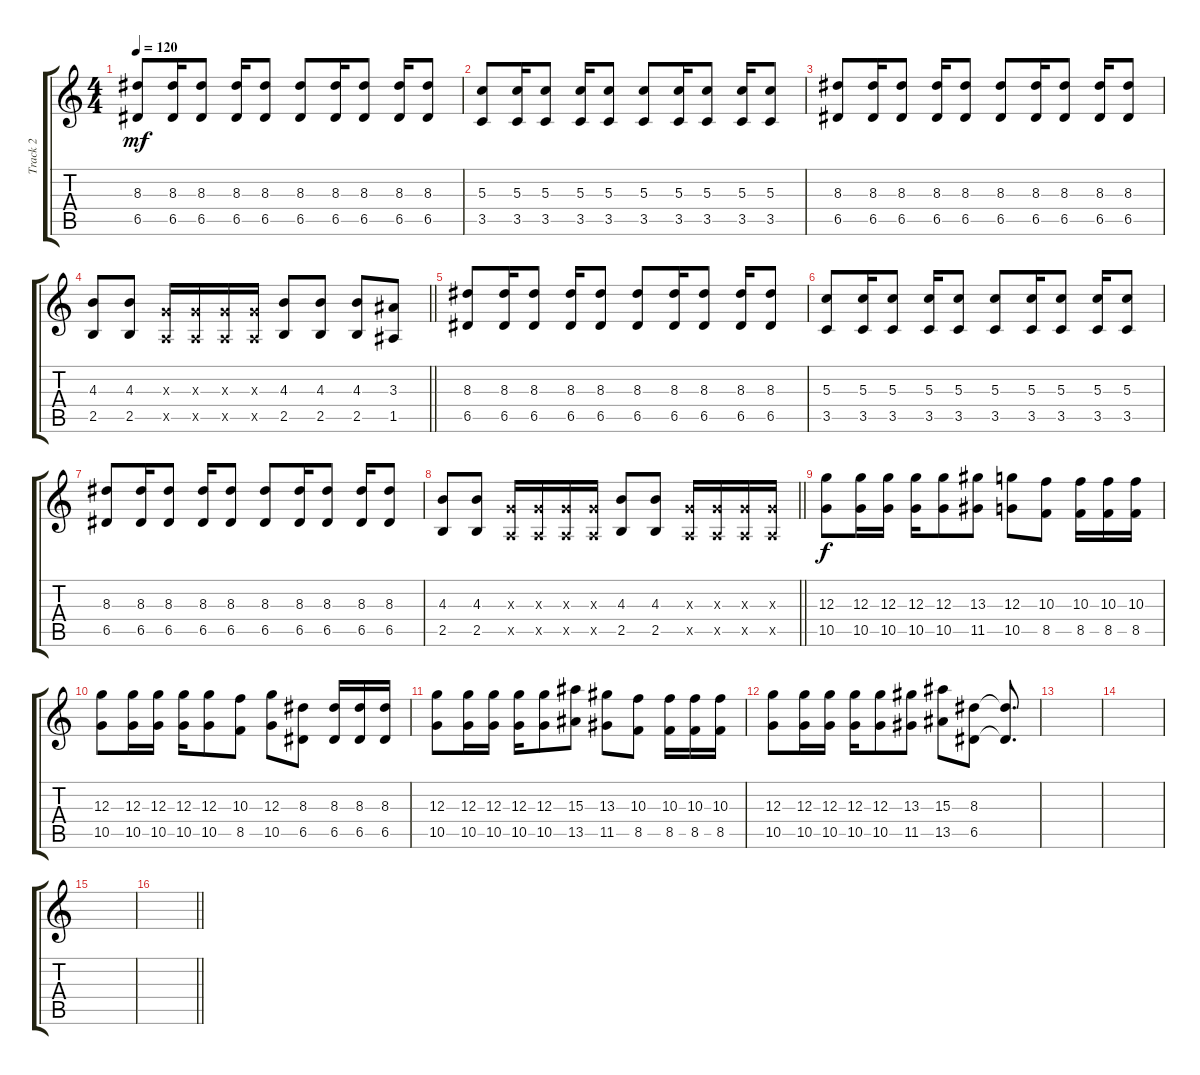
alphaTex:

\track ("Track 2" "Track 2") {instrument overdrivenguitar}
\staff {score tabs}
\tuning (E4 B3 G3 D3 A2 E2) {hide}
\ts (4 4)
\tempo 120
\clef g2
\ks c
(8.3 6.5).8{dy mf} (8.3 6.5).16 (8.3 6.5).8 (8.3 6.5).16 (8.3 6.5).8 (8.3 6.5).8 (8.3 6.5).16 (8.3 6.5).8 (8.3 6.5).16 (8.3 6.5).8 |
(5.3 3.5).8 (5.3 3.5).16 (5.3 3.5).8 (5.3 3.5).16 (5.3 3.5).8 (5.3 3.5).8 (5.3 3.5).16 (5.3 3.5).8 (5.3 3.5).16 (5.3 3.5).8 |
(8.3 6.5).8 (8.3 6.5).16 (8.3 6.5).8 (8.3 6.5).16 (8.3 6.5).8 (8.3 6.5).8 (8.3 6.5).16 (8.3 6.5).8 (8.3 6.5).16 (8.3 6.5).8 |
\barLineRight lightlight
(4.3 2.5).8 (4.3 2.5).8 (0.3{x} 0.5{x}).16 (0.3{x} 0.5{x}).16 (0.3{x} 0.5{x}).16 (0.3{x} 0.5{x}).16 (4.3 2.5).8 (4.3 2.5).8 (4.3 2.5).8 (3.3 1.5).8 |
(8.3 6.5).8 (8.3 6.5).16 (8.3 6.5).8 (8.3 6.5).16 (8.3 6.5).8 (8.3 6.5).8 (8.3 6.5).16 (8.3 6.5).8 (8.3 6.5).16 (8.3 6.5).8 |
(5.3 3.5).8 (5.3 3.5).16 (5.3 3.5).8 (5.3 3.5).16 (5.3 3.5).8 (5.3 3.5).8 (5.3 3.5).16 (5.3 3.5).8 (5.3 3.5).16 (5.3 3.5).8 |
(8.3 6.5).8 (8.3 6.5).16 (8.3 6.5).8 (8.3 6.5).16 (8.3 6.5).8 (8.3 6.5).8 (8.3 6.5).16 (8.3 6.5).8 (8.3 6.5).16 (8.3 6.5).8 |
\barLineRight lightlight
(4.3 2.5).8 (4.3 2.5).8 (0.3{x} 0.5{x}).16 (0.3{x} 0.5{x}).16 (0.3{x} 0.5{x}).16 (0.3{x} 0.5{x}).16 (4.3 2.5).8 (4.3 2.5).8 (0.3{x} 0.5{x}).16 (0.3{x} 0.5{x}).16 (0.3{x} 0.5{x}).16 (0.3{x} 0.5{x}).16 |
(12.3 10.5).8{dy f} (12.3 10.5).16 (12.3 10.5).16 (12.3 10.5).16 (12.3 10.5).8 (13.3 11.5).8 (12.3 10.5).8 (10.3 8.5).8 (10.3 8.5).16 (10.3 8.5).16 (10.3 8.5).16 |
(12.3 10.5).8 (12.3 10.5).16 (12.3 10.5).16 (12.3 10.5).16 (12.3 10.5).8 (10.3 8.5).8 (12.3 10.5).8 (8.3 6.5).8 (8.3 6.5).16 (8.3 6.5).16 (8.3 6.5).16 |
(12.3 10.5).8 (12.3 10.5).16 (12.3 10.5).16 (12.3 10.5).16 (12.3 10.5).8 (15.3 13.5).8 (13.3 11.5).8 (10.3 8.5).8 (10.3 8.5).16 (10.3 8.5).16 (10.3 8.5).16 |
(12.3 10.5).8 (12.3 10.5).16 (12.3 10.5).16 (12.3 10.5).16 (12.3 10.5).8 (13.3 11.5).8 (15.3 13.5).8 (8.3 6.5).8 (8.3{t} 6.5{t}).8{d} |
|
|
|
\barLineRight lightlight
